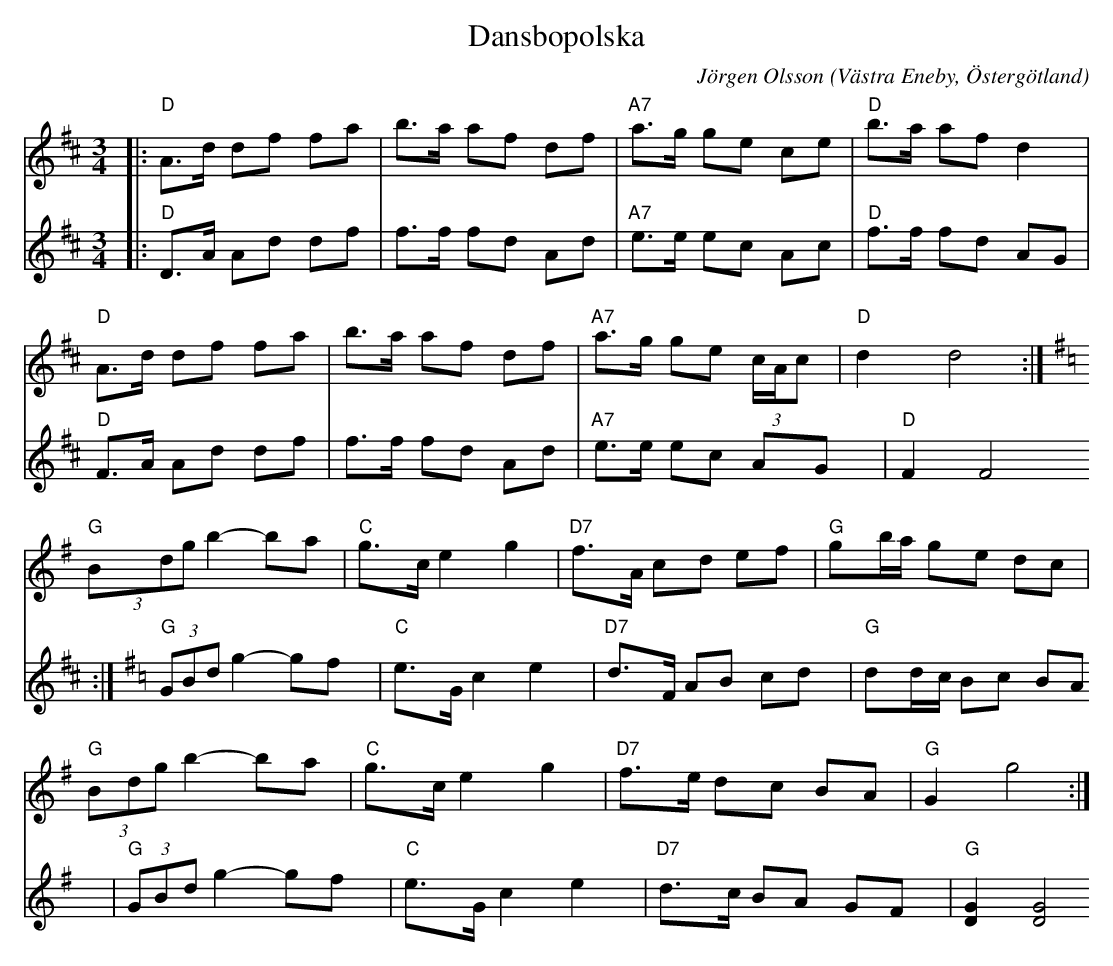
X:1
T:Dansbopolska
C:Jörgen Olsson
O:Västra Eneby, Östergötland
M:3/4
L:1/8
K:D
V:1
|:"D"A>d df fa|b>a af df|"A7"a>g ge ce|"D"b>a af d2|
"D"A>d df fa|b>a af df|"A7"a>g ge (3c/A/c|"D"d2 d4:|
[K:G]"G"(3Bdg b2- ba|"C"g>c e2 g2|"D7"f>A cd ef|"G" gb/a/ ge dc|
"G"(3Bdg b2- ba|"C"g>c e2 g2|"D7"f>e dc BA|"G" G2 g4:|
V:2
|:"D"D>A Ad df|f>f fd Ad|"A7"e>e ec Ac|"D"f>f fd AG|
"D"F>A Ad df|f>f fd Ad|"A7"e>e ec AG|"D"F2 F4:|
[K:G]"G"(3GBd g2- gf|"C"e>G c2 e2|"D7"d>F AB cd|"G" dd/c/ Bc BA|
"G"(3GBd g2- gf|"C"e>G c2 e2|"D7"d>c BA GF|"G" [DG]2 [DG]4:|
